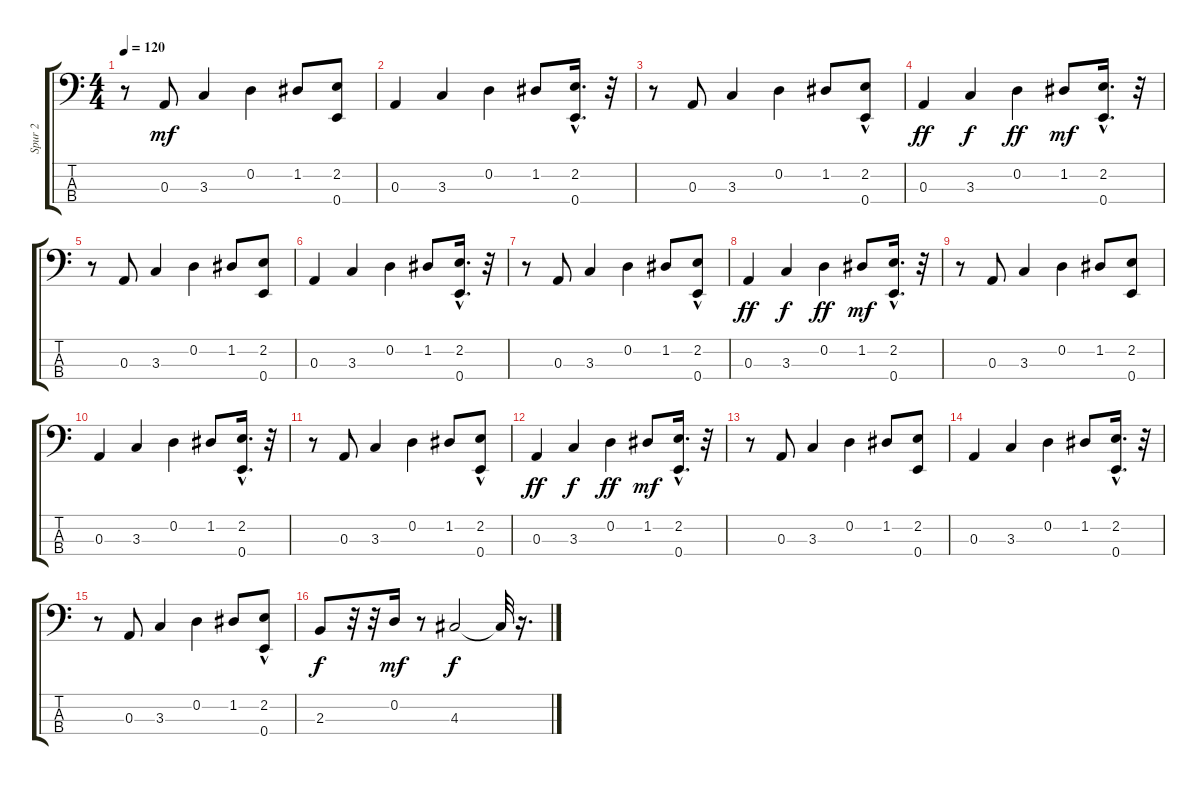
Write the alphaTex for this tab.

\track ("Spur 2" "Spur 2") {instrument synthbass2}
\staff {score tabs}
\tuning (G2 D2 A1 E1) {hide}
\ts (4 4)
\tempo 120
\clef f4
\ks c
r.8{dy mf} 0.3.8 3.3.4 0.2.4 1.2.8 (2.2 0.4).8 |
0.3.4 3.3.4 0.2.4 1.2.8 (2.2 0.4{hac}).16{d} r.32 |
r.8 0.3.8 3.3.4 0.2.4 1.2.8 (2.2{hac} 0.4).8 |
0.3.4{dy ff} 3.3.4{dy f} 0.2.4{dy ff} 1.2.8{dy mf} (2.2{hac} 0.4{hac}).16{d} r.32 |
r.8 0.3.8 3.3.4 0.2.4 1.2.8 (2.2 0.4).8 |
0.3.4 3.3.4 0.2.4 1.2.8 (2.2 0.4{hac}).16{d} r.32 |
r.8 0.3.8 3.3.4 0.2.4 1.2.8 (2.2{hac} 0.4).8 |
0.3.4{dy ff} 3.3.4{dy f} 0.2.4{dy ff} 1.2.8{dy mf} (2.2{hac} 0.4{hac}).16{d} r.32 |
r.8 0.3.8 3.3.4 0.2.4 1.2.8 (2.2 0.4).8 |
0.3.4 3.3.4 0.2.4 1.2.8 (2.2 0.4{hac}).16{d} r.32 |
r.8 0.3.8 3.3.4 0.2.4 1.2.8 (2.2{hac} 0.4).8 |
0.3.4{dy ff} 3.3.4{dy f} 0.2.4{dy ff} 1.2.8{dy mf} (2.2{hac} 0.4{hac}).16{d} r.32 |
r.8 0.3.8 3.3.4 0.2.4 1.2.8 (2.2 0.4).8 |
0.3.4 3.3.4 0.2.4 1.2.8 (2.2 0.4{hac}).16{d} r.32 |
r.8 0.3.8 3.3.4 0.2.4 1.2.8 (2.2{hac} 0.4).8 |
2.3.8{dy f} r.32 r.32 0.2.16{dy mf} r.8 4.3.2{dy f} 4.3{t}.32 r.16{d}
